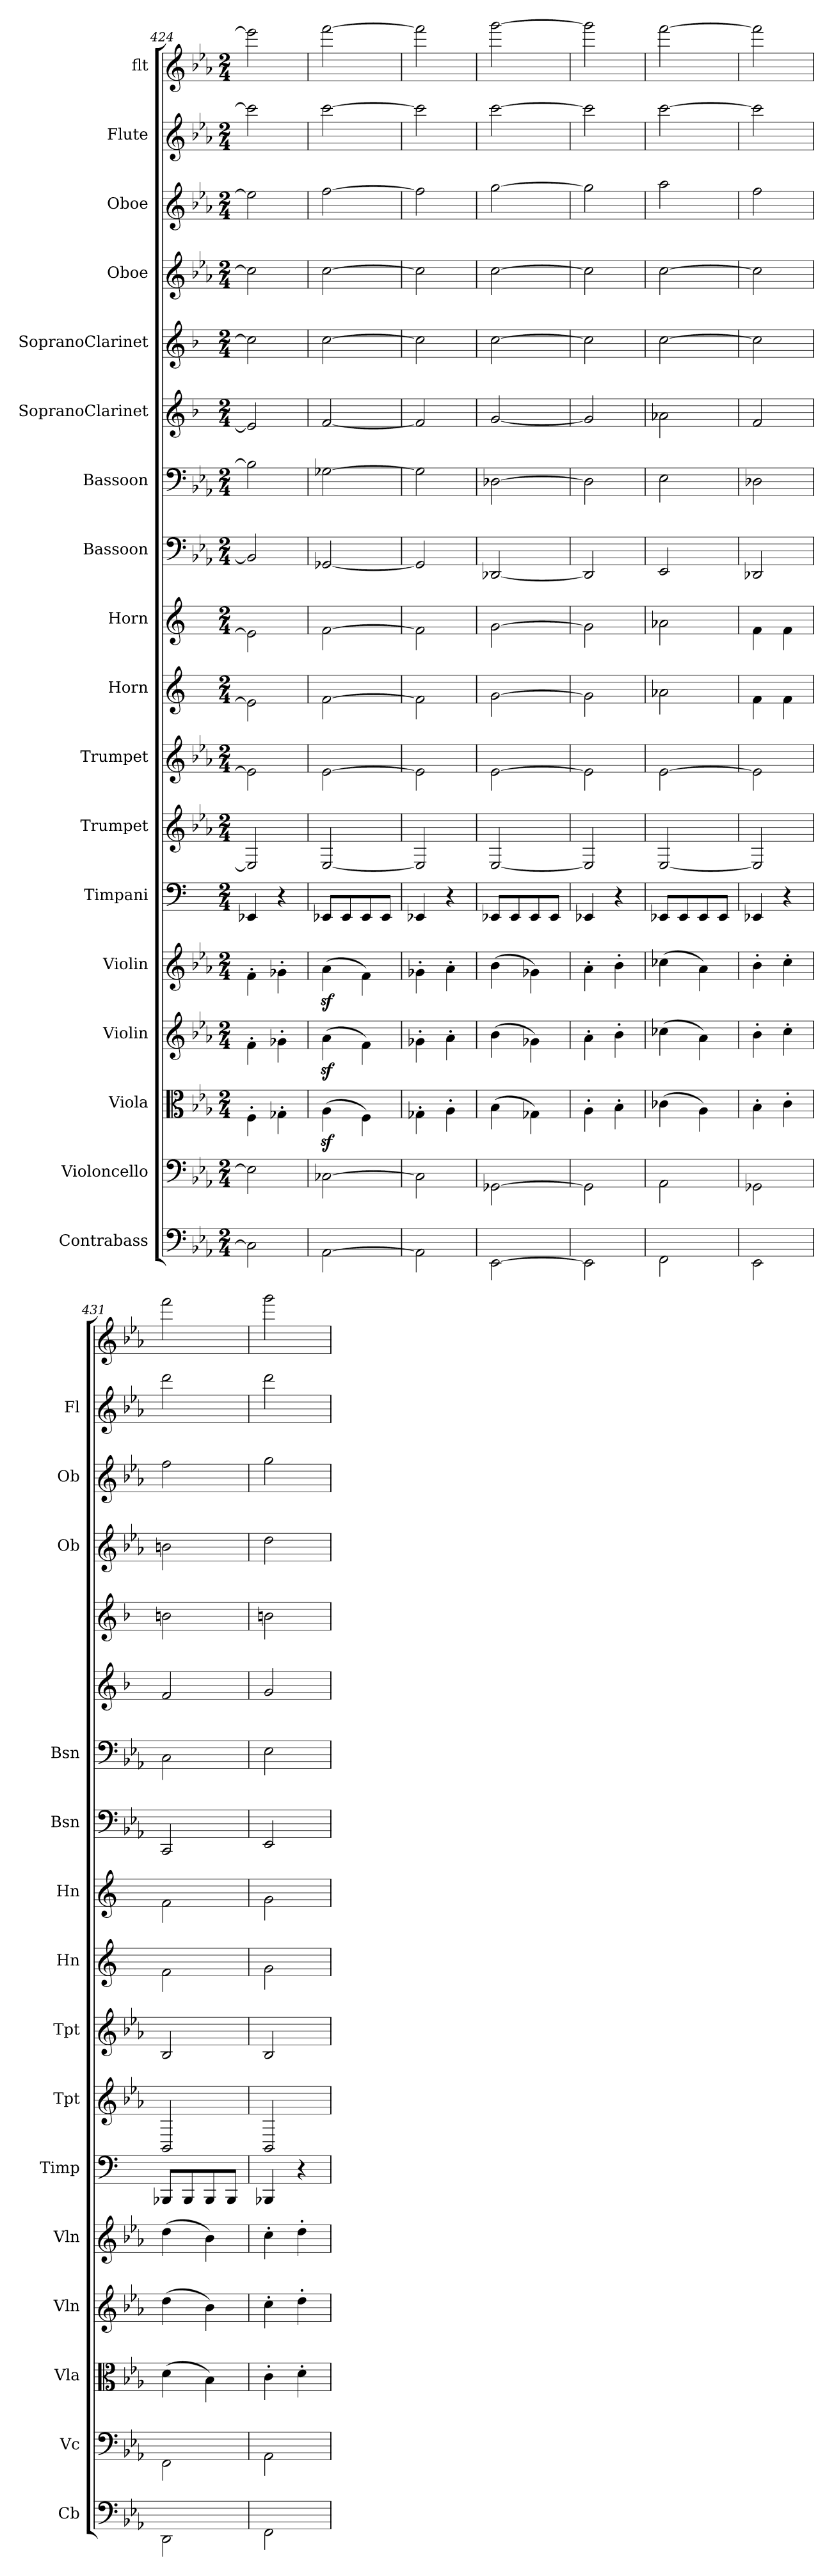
**kern	**kern	**kern	**kern	**kern	**kern	**kern	**kern	**kern	**kern	**kern	**kern	**kern	**kern	**kern	**kern	**kern	**kern
*part18	*part17	*part16	*part15	*part14	*part13	*part12	*part11	*part10	*part9	*part8	*part7	*part6	*part5	*part4	*part3	*part2	*part1
*staff18	*staff17	*staff16	*staff15	*staff14	*staff13	*staff12	*staff11	*staff10	*staff9	*staff8	*staff7	*staff6	*staff5	*staff4	*staff3	*staff2	*staff1
*I"Contrabass	*I"Violoncello	*I"Viola	*I"Violin	*I"Violin	*I"Timpani	*I"Trumpet	*I"Trumpet	*I"Horn	*I"Horn	*I"Bassoon	*I"Bassoon	*I"SopranoClarinet	*I"SopranoClarinet	*I"Oboe	*I"Oboe	*I"Flute	*I"flt
*I'Cb	*I'Vc	*I'Vla	*I'Vln	*I'Vln	*I'Timp	*I'Tpt	*I'Tpt	*I'Hn	*I'Hn	*I'Bsn	*I'Bsn	*	*	*I'Ob	*I'Ob	*I'Fl	*
*clefF4	*clefF4	*clefC3	*clefG2	*clefG2	*clefF4	*clefG2	*clefG2	*clefG2	*clefG2	*clefF4	*clefF4	*clefG2	*clefG2	*clefG2	*clefG2	*clefG2	*clefG2
*k[b-e-a-]	*k[b-e-a-]	*k[b-e-a-]	*k[b-e-a-]	*k[b-e-a-]	*k[]	*k[b-e-a-]	*k[b-e-a-]	*k[]	*k[]	*k[b-e-a-]	*k[b-e-a-]	*k[b-]	*k[b-]	*k[b-e-a-]	*k[b-e-a-]	*k[b-e-a-]	*k[b-e-a-]
*c:	*c:	*c:	*c:	*c:	*	*c:	*c:	*	*	*c:	*c:	*	*	*c:	*c:	*c:	*c:
*M2/4	*M2/4	*M2/4	*M2/4	*M2/4	*M2/4	*M2/4	*M2/4	*M2/4	*M2/4	*M2/4	*M2/4	*M2/4	*M2/4	*M2/4	*M2/4	*M2/4	*M2/4
=424	=424	=424	=424	=424	=424	=424	=424	=424	=424	=424	=424	=424	=424	=424	=424	=424	=424
2C\]	2E-\]	4F'\	4f'\	4f'\	4EE-X/	2E-/]	2e-\]	2e-\]	2e-\]	2BB-/]	2B-\]	2e-/]	2cc\]	2cc\]	2ee-\]	2ccc\]	2eee-\]
.	.	4G-X'\	4g-X'\	4g-X'\	4r	.	.	.	.	.	.	.	.	.	.	.	.
=425	=425	=425	=425	=425	=425	=425	=425	=425	=425	=425	=425	=425	=425	=425	=425	=425	=425
[2AA-\	[2C-X\	(4A-z\	(4a-z\	(4a-z\	8EE-X/L	[2E-/	[2e-\	[2f\	[2f\	[2GG-X/	[2G-X\	[2f/	[2cc\	[2cc\	[2ff\	[2ccc\	[2fff\
.	.	.	.	.	8EE-/	.	.	.	.	.	.	.	.	.	.	.	.
.	.	4F\)	4f\)	4f\)	8EE-/	.	.	.	.	.	.	.	.	.	.	.	.
.	.	.	.	.	8EE-/J	.	.	.	.	.	.	.	.	.	.	.	.
=426	=426	=426	=426	=426	=426	=426	=426	=426	=426	=426	=426	=426	=426	=426	=426	=426	=426
2AA-\]	2C-\]	4G-X'\	4g-X'\	4g-X'\	4EE-X/	2E-/]	2e-\]	2f\]	2f\]	2GG-/]	2G-\]	2f/]	2cc\]	2cc\]	2ff\]	2ccc\]	2fff\]
.	.	4A-'\	4a-'\	4a-'\	4r	.	.	.	.	.	.	.	.	.	.	.	.
=427	=427	=427	=427	=427	=427	=427	=427	=427	=427	=427	=427	=427	=427	=427	=427	=427	=427
[2EE-\	[2GG-X\	(4B-\	(4b-\	(4b-\	8EE-X/L	[2E-/	[2e-\	[2g\	[2g\	[2DD-X/	[2D-X\	[2g/	[2cc\	[2cc\	[2gg\	[2ccc\	[2ggg\
.	.	.	.	.	8EE-/	.	.	.	.	.	.	.	.	.	.	.	.
.	.	4G-X\)	4g-X\)	4g-X\)	8EE-/	.	.	.	.	.	.	.	.	.	.	.	.
.	.	.	.	.	8EE-/J	.	.	.	.	.	.	.	.	.	.	.	.
=428	=428	=428	=428	=428	=428	=428	=428	=428	=428	=428	=428	=428	=428	=428	=428	=428	=428
2EE-\]	2GG-\]	4A-'\	4a-'\	4a-'\	4EE-X/	2E-/]	2e-\]	2g\]	2g\]	2DD-/]	2D-\]	2g/]	2cc\]	2cc\]	2gg\]	2ccc\]	2ggg\]
.	.	4B-'\	4b-'\	4b-'\	4r	.	.	.	.	.	.	.	.	.	.	.	.
=429	=429	=429	=429	=429	=429	=429	=429	=429	=429	=429	=429	=429	=429	=429	=429	=429	=429
2FF\	2AA-\	(4c-X\	(4cc-X\	(4cc-X\	8EE-X/L	[2E-/	[2e-\	2a-X\	2a-X\	2EE-/	2E-\	2a-X\	[2cc\	[2cc\	2aa-\	[2ccc\	[2fff\
.	.	.	.	.	8EE-/	.	.	.	.	.	.	.	.	.	.	.	.
.	.	4A-\)	4a-\)	4a-\)	8EE-/	.	.	.	.	.	.	.	.	.	.	.	.
.	.	.	.	.	8EE-/J	.	.	.	.	.	.	.	.	.	.	.	.
=430	=430	=430	=430	=430	=430	=430	=430	=430	=430	=430	=430	=430	=430	=430	=430	=430	=430
2EE-\	2GG-X\	4B-'\	4b-'\	4b-'\	4EE-X/	2E-/]	2e-\]	4f\	4f\	2DD-X/	2D-X\	2f/	2cc\]	2cc\]	2ff\	2ccc\]	2fff\]
.	.	4c'\	4cc'\	4cc'\	4r	.	.	4f\	4f\	.	.	.	.	.	.	.	.
=431	=431	=431	=431	=431	=431	=431	=431	=431	=431	=431	=431	=431	=431	=431	=431	=431	=431
2DD\	2FF\	(4d\	(4dd\	(4dd\	8BBB-X/L	2BB-/	2B-/	2f\	2f\	2CC/	2C\	2f/	2bn\	2bn\	2ff\	2ddd\	2fff\
.	.	.	.	.	8BBB-/	.	.	.	.	.	.	.	.	.	.	.	.
.	.	4B-\)	4b-\)	4b-\)	8BBB-/	.	.	.	.	.	.	.	.	.	.	.	.
.	.	.	.	.	8BBB-/J	.	.	.	.	.	.	.	.	.	.	.	.
=432	=432	=432	=432	=432	=432	=432	=432	=432	=432	=432	=432	=432	=432	=432	=432	=432	=432
2FF\	2AA-\	4c'\	4cc'\	4cc'\	4BBB-X/	2BB-/	2B-/	2g\	2g\	2EE-/	2E-\	2g/	2bn\	2dd\	2gg\	2ddd\	2ggg\
.	.	4d'\	4dd'\	4dd'\	4r	.	.	.	.	.	.	.	.	.	.	.	.
=	=	=	=	=	=	=	=	=	=	=	=	=	=	=	=	=	=
*-	*-	*-	*-	*-	*-	*-	*-	*-	*-	*-	*-	*-	*-	*-	*-	*-	*-
